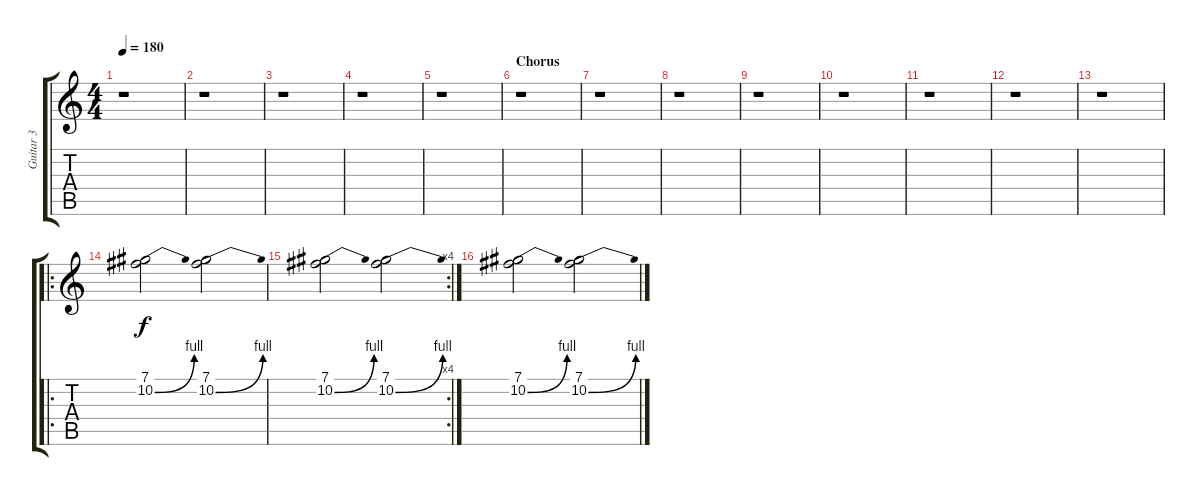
\track ("Guitar 3" "Guitar 3") {instrument distortionguitar}
\staff {score tabs}
\tuning (Db4 Ab3 E3 B2 Gb2 B1) {hide}
\ts (4 4)
\tempo 180
\clef g2
\ks c
r.1{dy f} |
r.1 |
r.1 |
r.1 |
r.1 |
\section ("" "Chorus")
r.1 |
r.1 |
r.1 |
r.1 |
r.1 |
r.1 |
r.1 |
r.1 |
\ro
(7.1 10.2{be (bend 0 0 60 4)}).2 (7.1 10.2{be (bend 0 0 60 4)}).2 |
\rc 4
(7.1 10.2{be (bend 0 0 60 4)}).2 (7.1 10.2{be (bend 0 0 60 4)}).2 |
(7.1 10.2{be (bend 0 0 60 4)}).2 (7.1 10.2{be (bend 0 0 60 4)}).2
